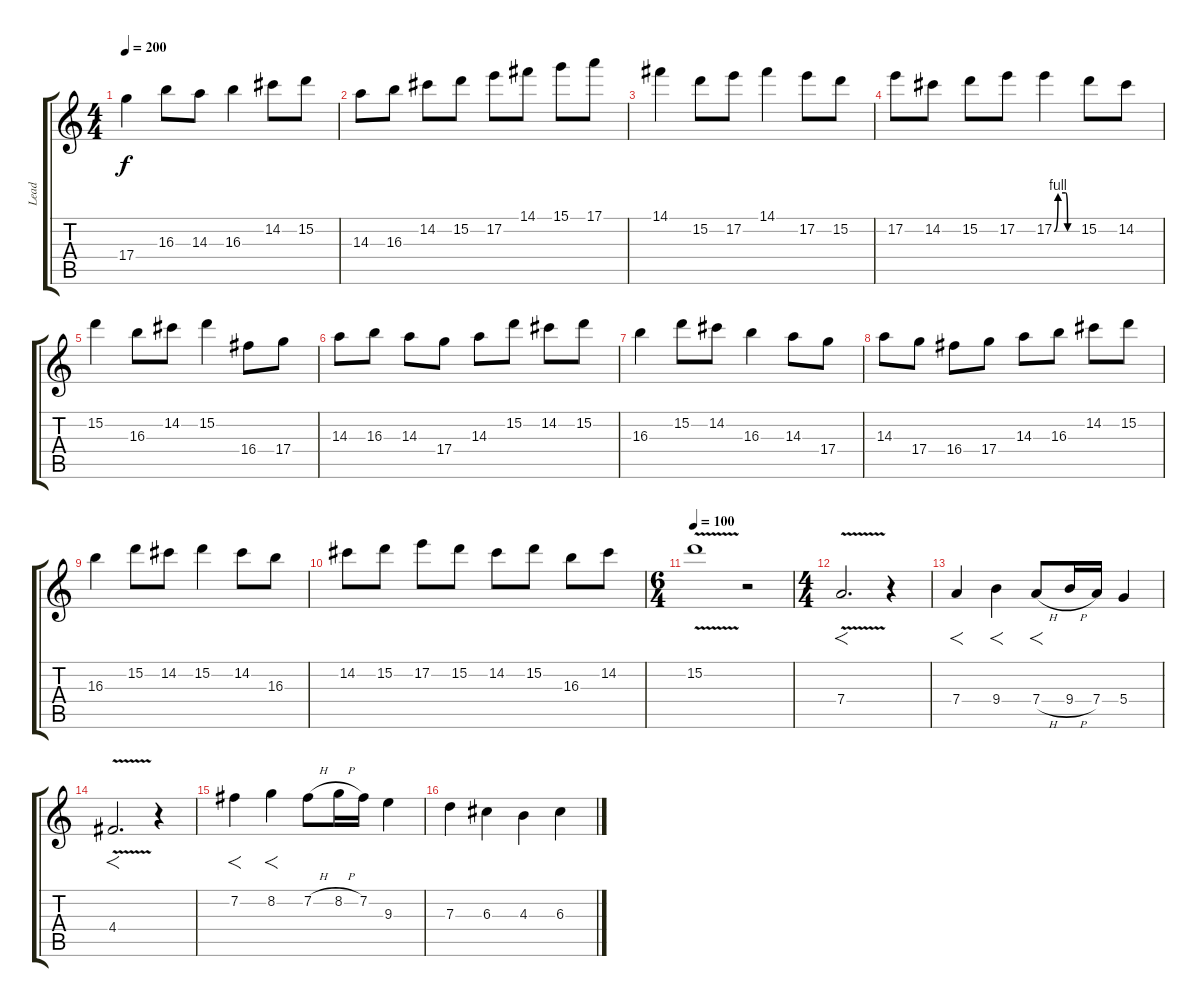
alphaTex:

\track ("Lead" "Lead") {instrument distortionguitar}
\staff {score tabs}
\tuning (E4 B3 G3 D3 A2 E2) {hide}
\ts (4 4)
\tempo 200
\clef g2
\ks c
17.4.4{dy f} 16.3.8 14.3.8 16.3.4 14.2.8 15.2.8 |
14.3.8 16.3.8 14.2.8 15.2.8 17.2.8 14.1.8 15.1.8 17.1.8 |
14.1.4 15.2.8 17.2.8 14.1.4 17.2.8 15.2.8 |
17.2.8 14.2.8 15.2.8 17.2.8 17.2{be (custom 0 0 10 4 30 4 35 0 60 0)}.4 15.2.8 14.2.8 |
15.2.4 16.3.8 14.2.8 15.2.4 16.4.8 17.4.8 |
14.3.8 16.3.8 14.3.8 17.4.8 14.3.8 15.2.8 14.2.8 15.2.8 |
16.3.4 15.2.8 14.2.8 16.3.4 14.3.8 17.4.8 |
14.3.8 17.4.8 16.4.8 17.4.8 14.3.8 16.3.8 14.2.8 15.2.8 |
16.3.4 15.2.8 14.2.8 15.2.4 14.2.8 16.3.8 |
14.2.8 15.2.8 17.2.8 15.2.8 14.2.8 15.2.8 16.3.8 14.2.8 |
\ts (6 4)
\tempo 100
15.2{v}.1 r.2 |
\ts (4 4)
7.4{v}.2{f d} r.4 |
7.4.4{f} 9.4.4{f} 7.4{h}.8{f} 9.4{h}.16 7.4.16 5.4.4 |
4.4{v}.2{f d} r.4 |
7.2.4{f} 8.2.4{f} 7.2{h}.8 8.2{h}.16 7.2.16 9.3.4 |
7.3.4 6.3.4 4.3.4 6.3.4
